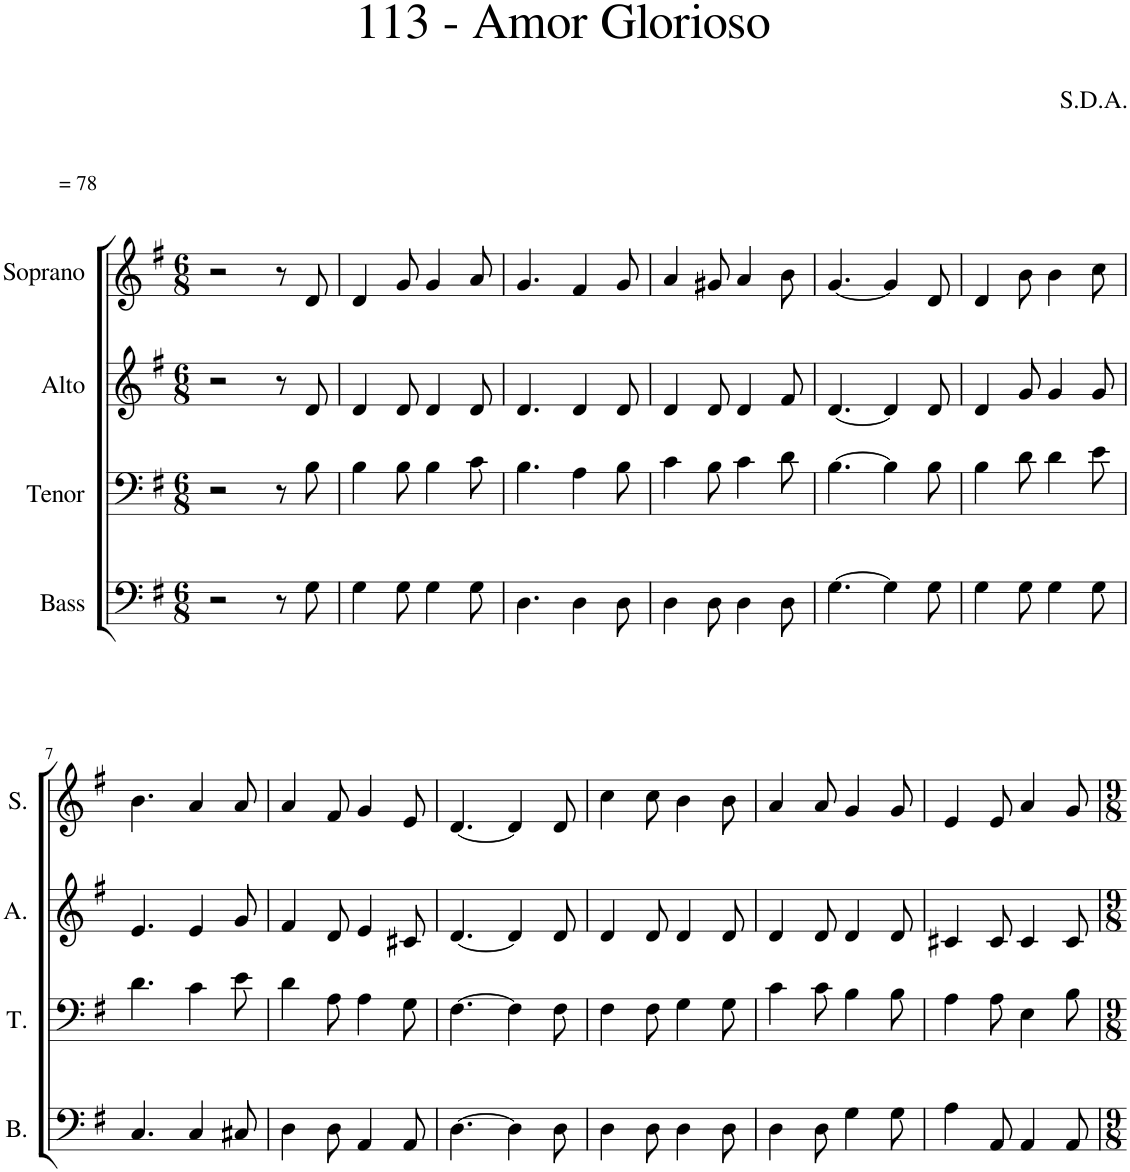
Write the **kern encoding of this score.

**kern	**kern	**kern	**kern
*part4	*part3	*part2	*part1
*staff4	*staff3	*staff2	*staff1
*I"Bass	*I"Tenor	*I"Alto	*I"Soprano
*I'B.	*I'T.	*I'A.	*I'S.
*clefF4	*clefF4	*clefG2	*clefG2
*k[f#]	*k[f#]	*k[f#]	*k[f#]
*M6/8	*M6/8	*M6/8	*M6/8
=1	=1	=1	=1
!	!	!	!LO:TX:a:t== 78
2r	2r	2r	2r
8r	8r	8r	8r
8G\	8B\	8d/	8d/
=2	=2	=2	=2
4G\	4B\	4d/	4d/
8G\	8B\	8d/	8g/
4G\	4B\	4d/	4g/
8G\	8c\	8d/	8a/
=3	=3	=3	=3
4.D\	4.B\	4.d/	4.g/
4D\	4A\	4d/	4f#/
8D\	8B\	8d/	8g/
=4	=4	=4	=4
4D\	4c\	4d/	4a/
8D\	8B\	8d/	8g#X/
4D\	4c\	4d/	4a/
8D\	8d\	8f#/	8b\
=5	=5	=5	=5
[4.G\	[4.B\	[4.d/	[4.g/
4G\]	4B\]	4d/]	4g/]
8G\	8B\	8d/	8d/
=6	=6	=6	=6
4G\	4B\	4d/	4d/
8G\	8d\	8g/	8b\
4G\	4d\	4g/	4b\
8G\	8e\	8g/	8cc\
!!LO:LB:g=z
=7	=7	=7	=7
4.C/	4.d\	4.e/	4.b\
4C/	4c\	4e/	4a/
8C#X/	8e\	8g/	8a/
=8	=8	=8	=8
4D\	4d\	4f#/	4a/
8D\	8A\	8d/	8f#/
4AA/	4A\	4e/	4g/
8AA/	8G\	8c#X/	8e/
=9	=9	=9	=9
[4.D\	[4.F#\	[4.d/	[4.d/
4D\]	4F#\]	4d/]	4d/]
8D\	8F#\	8d/	8d/
=10	=10	=10	=10
4D\	4F#\	4d/	4cc\
8D\	8F#\	8d/	8cc\
4D\	4G\	4d/	4b\
8D\	8G\	8d/	8b\
=11	=11	=11	=11
4D\	4c\	4d/	4a/
8D\	8c\	8d/	8a/
4G\	4B\	4d/	4g/
8G\	8B\	8d/	8g/
=12	=12	=12	=12
4A\	4A\	4c#X/	4e/
8AA/	8A\	8c#/	8e/
4AA/	4E\	4c#/	4a/
8AA/	8B\	8c#/	8g/
=	=	=	=
*-	*-	*-	*-
